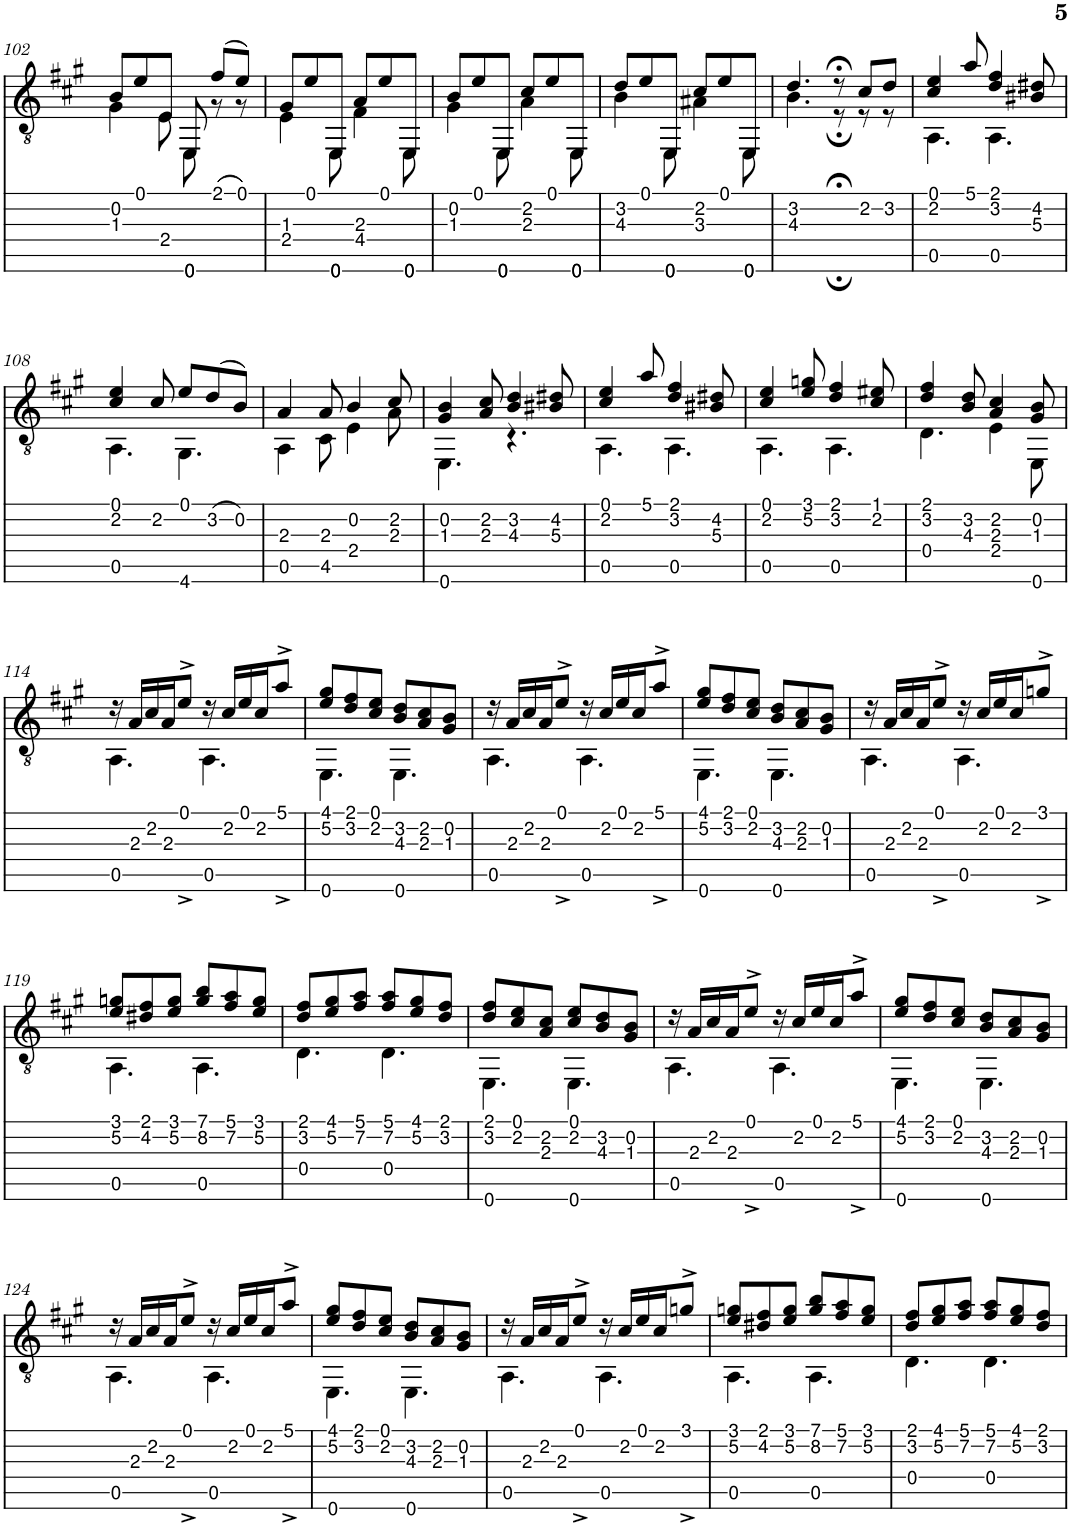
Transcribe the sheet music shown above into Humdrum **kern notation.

**kern	**kern
*part1	*part1
*staff2	*staff1
*I"Classical Guitar	*
*I'Guit.	*
!!LO:PB:g=z
*	*clefGv2
*k[f#c#g#]	*k[f#c#g#]
*A:	*A:
*M6/8	*M6/8
=102	=102
*^	*^
8BL	4G#	8B/L	4G#\
8e	.	8e/	.
8EJ	8E	8E/J	8E\
8EEL	8EE	8EE/	8EE\
8f#	8r	(>8f#/L	8r
8eJ	8r	8e/J)	8r
=103	=103	=103	=103
8G#L	4E	8G#/L	4E\
8e	.	8e/	.
8EEJ	8EE	8EE/J	8EE\
8AL	4F#	8A/L	4F#\
8e	.	8e/	.
8EEJ	8EE	8EE/J	8EE\
=104	=104	=104	=104
8BL	4G#	8B/L	4G#\
8e	.	8e/	.
8EEJ	8EE	8EE/J	8EE\
8c#L	4A	8c#/L	4A\
8e	.	8e/	.
8EEJ	8EE	8EE/J	8EE\
=105	=105	=105	=105
8dL	4B	8d/L	4B\
8e	.	8e/	.
8EEJ	8EE	8EE/J	8EE\
8c#L	4A#X	8c#/L	4A#X\
8e	.	8e/	.
8EEJ	8EE	8EE/J	8EE\
=106	=106	=106	=106
4.d	4.B	4.d/	4.B\
8r;<	8r;	8r;<	8r;
8c#L	8r	8c#/L	8r
8dJ	8r	8d/J	8r
=107	=107	=107	=107
4c# 4e	4.AA	4c#/ 4e/	4.AA\
8a	.	8a/	.
4d 4f#	4.AA	4d/ 4f#/	4.AA\
8B#X 8d#X	.	8B#X/ 8d#X/	.
!!LO:LB:g=z	!!
=108	=108	=108	=108
4c# 4e	4.AA	4c#/ 4e/	4.AA\
8c#	.	8c#/	.
8eL	4.GG#	8e/L	4.GG#\
8dn	.	(>8d/	.
8BJ	.	8B/J)	.
=109	=109	=109	=109
4A	4AA	4A/	4AA\
8A	8C#	8A/	8C#\
4B	4E	4B/	4E\
8c#	8A	8c#/	8A\
=110	=110	=110	=110
4G# 4B	4.EE	4G#/ 4B/	4.EE\
8A 8c#	.	8A/ 8c#/	.
4B 4d	4.r	4B/ 4d/	4.r
8B#X 8d#X	.	8B#X/ 8d#X/	.
=111	=111	=111	=111
4c# 4e	4.AA	4c#/ 4e/	4.AA\
8a	.	8a/	.
4dn 4f#	4.AA	4d/ 4f#/	4.AA\
8B#X 8d#X	.	8B#X/ 8d#X/	.
=112	=112	=112	=112
4c# 4e	4.AA	4c#/ 4e/	4.AA\
8e 8gn	.	8e/ 8gn/	.
4dn 4f#	4.AA	4d/ 4f#/	4.AA\
8c# 8e#X	.	8c#/ 8e#X/	.
=113	=113	=113	=113
4d 4f#	4.D	4d/ 4f#/	4.D\
8B 8d	.	8B/ 8d/	.
4A 4c#	4E	4A/ 4c#/	4E\
8G# 8B	8EE	8G#/ 8B/	8EE\
!!LO:LB:g=z	!!
=114	=114	=114	=114
16r	4.AA	16r	4.AA\
16ALL	.	16A/LL	.
16c#	.	16c#/	.
16AJ	.	16A/J	.
8e^J	.	8e^/J	.
16r	4.AA	16r	4.AA\
16c#LL	.	16c#/LL	.
16e	.	16e/	.
16c#J	.	16c#/J	.
8a^J	.	8a^/J	.
=115	=115	=115	=115
8e\ 8g#\L	4.EE	8e/ 8g#/L	4.EE\
8d\ 8f#\	.	8d/ 8f#/	.
8c#\ 8e\J	.	8c#/ 8e/J	.
8B\ 8d\L	4.EE	8B/ 8d/L	4.EE\
8A\ 8c#\	.	8A/ 8c#/	.
8G#\ 8B\J	.	8G#/ 8B/J	.
=116	=116	=116	=116
16r	4.AA	16r	4.AA\
16ALL	.	16A/LL	.
16c#	.	16c#/	.
16AJ	.	16A/J	.
8e^J	.	8e^/J	.
16r	4.AA	16r	4.AA\
16c#LL	.	16c#/LL	.
16e	.	16e/	.
16c#J	.	16c#/J	.
8a^J	.	8a^/J	.
=117	=117	=117	=117
8e\ 8g#\L	4.EE	8e/ 8g#/L	4.EE\
8d\ 8f#\	.	8d/ 8f#/	.
8c#\ 8e\J	.	8c#/ 8e/J	.
8B\ 8d\L	4.EE	8B/ 8d/L	4.EE\
8A\ 8c#\	.	8A/ 8c#/	.
8G#\ 8B\J	.	8G#/ 8B/J	.
=118	=118	=118	=118
16r	4.AA	16r	4.AA\
16ALL	.	16A/LL	.
16c#	.	16c#/	.
16AJ	.	16A/J	.
8e^J	.	8e^/J	.
16r	4.AA	16r	4.AA\
16c#LL	.	16c#/LL	.
16e	.	16e/	.
16c#J	.	16c#/J	.
8gn^J	.	8gn^/J	.
!!LO:LB:g=z	!!
=119	=119	=119	=119
8e\ 8g\L	4.AA	8e/ 8gn/L	4.AA\
8d#X\ 8f#\	.	8d#X/ 8f#/	.
8e\ 8g\J	.	8e/ 8g/J	.
8g\ 8b\L	4.AA	8g/ 8b/L	4.AA\
8f#\ 8a\	.	8f#/ 8a/	.
8e\ 8gn\J	.	8e/ 8g/J	.
=120	=120	=120	=120
8d\ 8f#\L	4.D	8d/ 8f#/L	4.D\
8e\ 8g#X\	.	8e/ 8g#/	.
8f#\ 8a\J	.	8f#/ 8a/J	.
8f#\ 8a\L	4.D	8f#/ 8a/L	4.D\
8e\ 8g#\	.	8e/ 8g#/	.
8d\ 8f#\J	.	8d/ 8f#/J	.
=121	=121	=121	=121
8d\ 8f#\L	4.EE	8d/ 8f#/L	4.EE\
8c#\ 8e\	.	8c#/ 8e/	.
8A\ 8c#\J	.	8A/ 8c#/J	.
8c#\ 8e\L	4.EE	8c#/ 8e/L	4.EE\
8B\ 8d\	.	8B/ 8d/	.
8G#\ 8B\J	.	8G#/ 8B/J	.
=122	=122	=122	=122
16r	4.AA	16r	4.AA\
16ALL	.	16A/LL	.
16c#	.	16c#/	.
16AJ	.	16A/J	.
8e^J	.	8e^/J	.
16r	4.AA	16r	4.AA\
16c#LL	.	16c#/LL	.
16e	.	16e/	.
16c#J	.	16c#/J	.
8a^J	.	8a^/J	.
=123	=123	=123	=123
8e\ 8g#\L	4.EE	8e/ 8g#/L	4.EE\
8d\ 8f#\	.	8d/ 8f#/	.
8c#\ 8e\J	.	8c#/ 8e/J	.
8B\ 8d\L	4.EE	8B/ 8d/L	4.EE\
8A\ 8c#\	.	8A/ 8c#/	.
8G#\ 8B\J	.	8G#/ 8B/J	.
!!LO:LB:g=z	!!
=124	=124	=124	=124
16r	4.AA	16r	4.AA\
16ALL	.	16A/LL	.
16c#	.	16c#/	.
16AJ	.	16A/J	.
8e^J	.	8e^/J	.
16r	4.AA	16r	4.AA\
16c#LL	.	16c#/LL	.
16e	.	16e/	.
16c#J	.	16c#/J	.
8a^J	.	8a^/J	.
=125	=125	=125	=125
8e\ 8g#\L	4.EE	8e/ 8g#/L	4.EE\
8d\ 8f#\	.	8d/ 8f#/	.
8c#\ 8e\J	.	8c#/ 8e/J	.
8B\ 8d\L	4.EE	8B/ 8d/L	4.EE\
8A\ 8c#\	.	8A/ 8c#/	.
8G#\ 8B\J	.	8G#/ 8B/J	.
=126	=126	=126	=126
16r	4.AA	16r	4.AA\
16ALL	.	16A/LL	.
16c#	.	16c#/	.
16AJ	.	16A/J	.
8e^J	.	8e^/J	.
16r	4.AA	16r	4.AA\
16c#LL	.	16c#/LL	.
16e	.	16e/	.
16c#J	.	16c#/J	.
8gn^J	.	8gn^/J	.
=127	=127	=127	=127
8e\ 8g\L	4.AA	8e/ 8gn/L	4.AA\
8d#X\ 8f#\	.	8d#X/ 8f#/	.
8e\ 8g\J	.	8e/ 8g/J	.
8g\ 8b\L	4.AA	8g/ 8b/L	4.AA\
8f#\ 8a\	.	8f#/ 8a/	.
8e\ 8gn\J	.	8e/ 8g/J	.
=128	=128	=128	=128
8d\ 8f#\L	4.D	8d/ 8f#/L	4.D\
8e\ 8g#X\	.	8e/ 8g#/	.
8f#\ 8a\J	.	8f#/ 8a/J	.
8f#\ 8a\L	4.D	8f#/ 8a/L	4.D\
8e\ 8g#\	.	8e/ 8g#/	.
8d\ 8f#\J	.	8d/ 8f#/J	.
*v	*v	*	*
*	*v	*v
=	=
*-	*-
